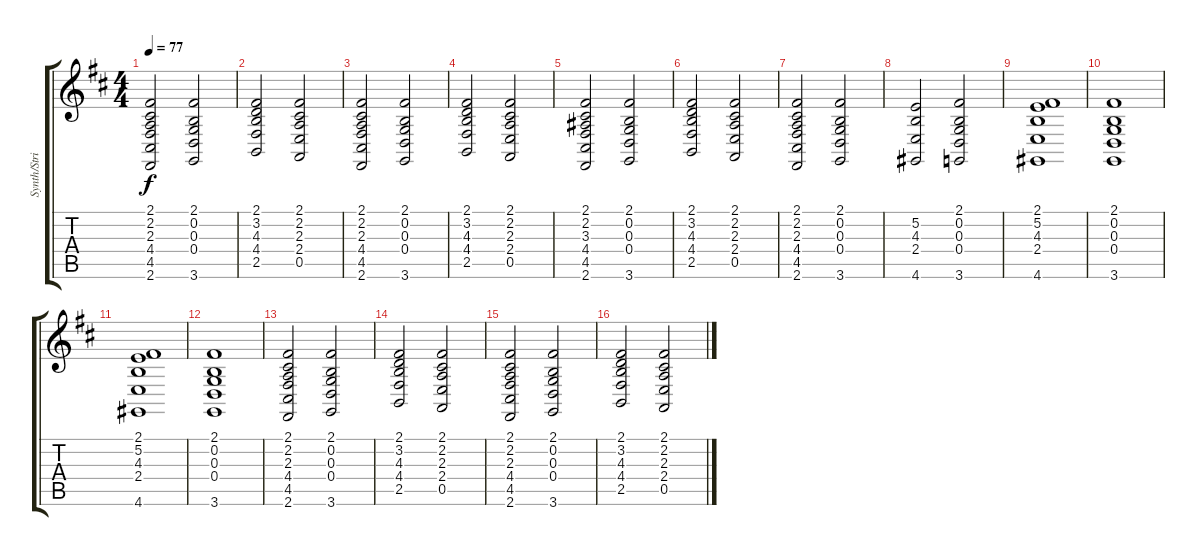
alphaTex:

\track ("Synth/Strings" "Synth/Stri") {instrument stringensemble1}
\staff {score tabs}
\tuning (E4 B3 G3 D3 A2 E2) {hide}
\ts (4 4)
\tempo 77
\clef g2
\ks d
(2.1 2.2 2.3 4.4 4.5 2.6).2{dy f instrument stringensemble1} (2.1 0.2 0.3 0.4 3.6).2 |
(2.1 3.2 4.3 4.4 2.5).2 (2.1 2.2 2.3 2.4 0.5).2 |
(2.1 2.2 2.3 4.4 4.5 2.6).2 (2.1 0.2 0.3 0.4 3.6).2 |
(2.1 3.2 4.3 4.4 2.5).2 (2.1 2.2 2.3 2.4 0.5).2 |
(2.1 2.2 3.3 4.4 4.5 2.6).2 (2.1 0.2 0.3 0.4 3.6).2 |
(2.1 3.2 4.3 4.4 2.5).2 (2.1 2.2 2.3 2.4 0.5).2 |
(2.1 2.2 2.3 4.4 4.5 2.6).2 (2.1 0.2 0.3 0.4 3.6).2 |
(5.2 4.3 2.4 4.6).2 (2.1 0.2 0.3 0.4 3.6).2 |
(2.1 5.2 4.3 2.4 4.6).1 |
(2.1 0.2 0.3 0.4 3.6).1 |
(2.1 5.2 4.3 2.4 4.6).1 |
(2.1 0.2 0.3 0.4 3.6).1 |
(2.1 2.2 2.3 4.4 4.5 2.6).2 (2.1 0.2 0.3 0.4 3.6).2 |
(2.1 3.2 4.3 4.4 2.5).2 (2.1 2.2 2.3 2.4 0.5).2 |
(2.1 2.2 2.3 4.4 4.5 2.6).2 (2.1 0.2 0.3 0.4 3.6).2 |
(2.1 3.2 4.3 4.4 2.5).2 (2.1 2.2 2.3 2.4 0.5).2
